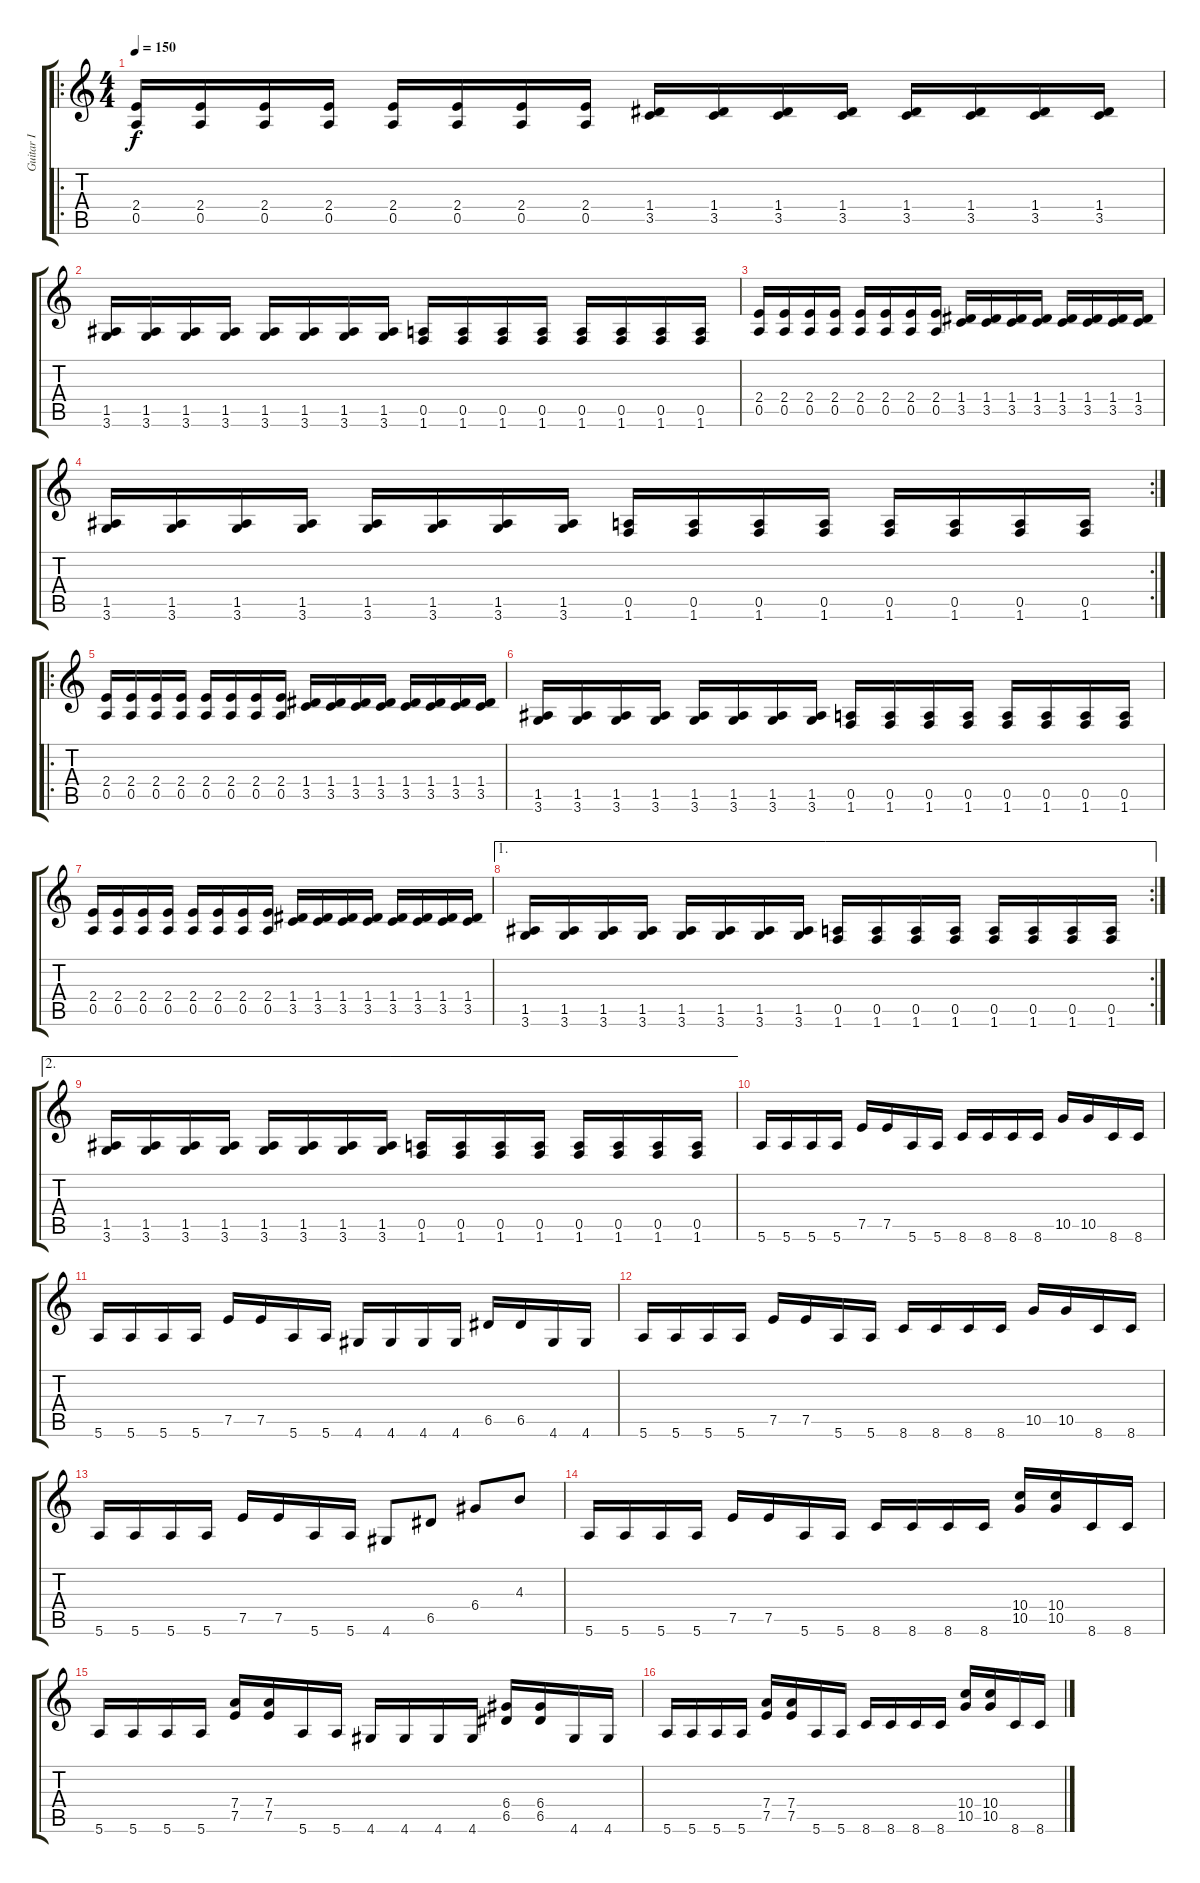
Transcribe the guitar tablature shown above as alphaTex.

\track ("Guitar I" "Guitar I") {instrument distortionguitar}
\staff {score tabs}
\tuning (E4 B3 G3 D3 A2 E2) {hide}
\ro
\ts (4 4)
\tempo 150
\clef g2
\ks c
(2.4 0.5).16{dy f} (2.4 0.5).16 (2.4 0.5).16 (2.4 0.5).16 (2.4 0.5).16 (2.4 0.5).16 (2.4 0.5).16 (2.4 0.5).16 (1.4 3.5).16 (1.4 3.5).16 (1.4 3.5).16 (1.4 3.5).16 (1.4 3.5).16 (1.4 3.5).16 (1.4 3.5).16 (1.4 3.5).16 |
(1.5 3.6).16 (1.5 3.6).16 (1.5 3.6).16 (1.5 3.6).16 (1.5 3.6).16 (1.5 3.6).16 (1.5 3.6).16 (1.5 3.6).16 (0.5 1.6).16 (0.5 1.6).16 (0.5 1.6).16 (0.5 1.6).16 (0.5 1.6).16 (0.5 1.6).16 (0.5 1.6).16 (0.5 1.6).16 |
(2.4 0.5).16 (2.4 0.5).16 (2.4 0.5).16 (2.4 0.5).16 (2.4 0.5).16 (2.4 0.5).16 (2.4 0.5).16 (2.4 0.5).16 (1.4 3.5).16 (1.4 3.5).16 (1.4 3.5).16 (1.4 3.5).16 (1.4 3.5).16 (1.4 3.5).16 (1.4 3.5).16 (1.4 3.5).16 |
\rc 2
(1.5 3.6).16 (1.5 3.6).16 (1.5 3.6).16 (1.5 3.6).16 (1.5 3.6).16 (1.5 3.6).16 (1.5 3.6).16 (1.5 3.6).16 (0.5 1.6).16 (0.5 1.6).16 (0.5 1.6).16 (0.5 1.6).16 (0.5 1.6).16 (0.5 1.6).16 (0.5 1.6).16 (0.5 1.6).16 |
\ro
(2.4 0.5).16 (2.4 0.5).16 (2.4 0.5).16 (2.4 0.5).16 (2.4 0.5).16 (2.4 0.5).16 (2.4 0.5).16 (2.4 0.5).16 (1.4 3.5).16 (1.4 3.5).16 (1.4 3.5).16 (1.4 3.5).16 (1.4 3.5).16 (1.4 3.5).16 (1.4 3.5).16 (1.4 3.5).16 |
(1.5 3.6).16 (1.5 3.6).16 (1.5 3.6).16 (1.5 3.6).16 (1.5 3.6).16 (1.5 3.6).16 (1.5 3.6).16 (1.5 3.6).16 (0.5 1.6).16 (0.5 1.6).16 (0.5 1.6).16 (0.5 1.6).16 (0.5 1.6).16 (0.5 1.6).16 (0.5 1.6).16 (0.5 1.6).16 |
(2.4 0.5).16 (2.4 0.5).16 (2.4 0.5).16 (2.4 0.5).16 (2.4 0.5).16 (2.4 0.5).16 (2.4 0.5).16 (2.4 0.5).16 (1.4 3.5).16 (1.4 3.5).16 (1.4 3.5).16 (1.4 3.5).16 (1.4 3.5).16 (1.4 3.5).16 (1.4 3.5).16 (1.4 3.5).16 |
\ae 1
\rc 2
(1.5 3.6).16 (1.5 3.6).16 (1.5 3.6).16 (1.5 3.6).16 (1.5 3.6).16 (1.5 3.6).16 (1.5 3.6).16 (1.5 3.6).16 (0.5 1.6).16 (0.5 1.6).16 (0.5 1.6).16 (0.5 1.6).16 (0.5 1.6).16 (0.5 1.6).16 (0.5 1.6).16 (0.5 1.6).16 |
\ae 2
(1.5 3.6).16 (1.5 3.6).16 (1.5 3.6).16 (1.5 3.6).16 (1.5 3.6).16 (1.5 3.6).16 (1.5 3.6).16 (1.5 3.6).16 (0.5 1.6).16 (0.5 1.6).16 (0.5 1.6).16 (0.5 1.6).16 (0.5 1.6).16 (0.5 1.6).16 (0.5 1.6).16 (0.5 1.6).16 |
5.6.16 5.6.16 5.6.16 5.6.16 7.5.16 7.5.16 5.6.16 5.6.16 8.6.16 8.6.16 8.6.16 8.6.16 10.5.16 10.5.16 8.6.16 8.6.16 |
5.6.16 5.6.16 5.6.16 5.6.16 7.5.16 7.5.16 5.6.16 5.6.16 4.6.16 4.6.16 4.6.16 4.6.16 6.5.16 6.5.16 4.6.16 4.6.16 |
5.6.16 5.6.16 5.6.16 5.6.16 7.5.16 7.5.16 5.6.16 5.6.16 8.6.16 8.6.16 8.6.16 8.6.16 10.5.16 10.5.16 8.6.16 8.6.16 |
5.6.16 5.6.16 5.6.16 5.6.16 7.5.16 7.5.16 5.6.16 5.6.16 4.6.8 6.5.8 6.4.8 4.3.8 |
5.6.16 5.6.16 5.6.16 5.6.16 7.5.16 7.5.16 5.6.16 5.6.16 8.6.16 8.6.16 8.6.16 8.6.16 (10.4 10.5).16 (10.4 10.5).16 8.6.16 8.6.16 |
5.6.16 5.6.16 5.6.16 5.6.16 (7.4 7.5).16 (7.4 7.5).16 5.6.16 5.6.16 4.6.16 4.6.16 4.6.16 4.6.16 (6.4 6.5).16 (6.4 6.5).16 4.6.16 4.6.16 |
5.6.16 5.6.16 5.6.16 5.6.16 (7.4 7.5).16 (7.4 7.5).16 5.6.16 5.6.16 8.6.16 8.6.16 8.6.16 8.6.16 (10.4 10.5).16 (10.4 10.5).16 8.6.16 8.6.16
